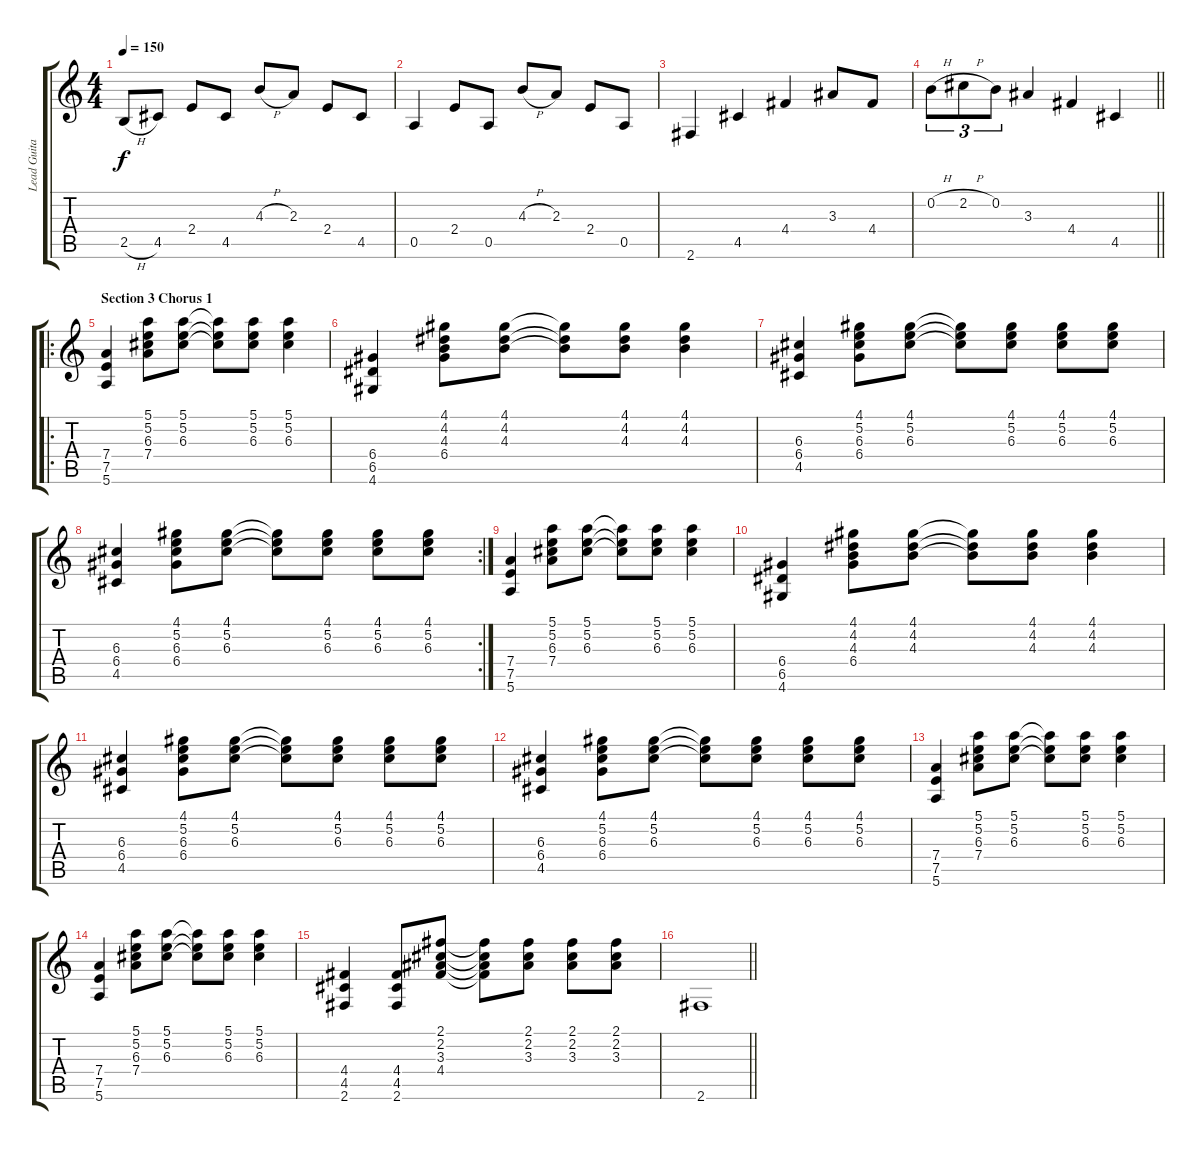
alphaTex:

\track ("Lead Guitar" "Lead Guita") {instrument electricguitarclean}
\staff {score tabs}
\tuning (E4 B3 G3 D3 A2 E2) {hide}
\ts (4 4)
\tempo 150
\clef g2
\ks c
2.5{h}.8{dy f} 4.5.8 2.4.8 4.5.8 4.3{h}.8 2.3.8 2.4.8 4.5.8 |
0.5.4 2.4.8 0.5.8 4.3{h}.8 2.3.8 2.4.8 0.5.8 |
2.6.4 4.5.4 4.4.4 3.3.8 4.4.8 |
\barLineRight lightlight
0.2{h}.8{tu (3 2)} 2.2{h}.8{tu (3 2)} 0.2.8{tu (3 2)} 3.3.4 4.4.4 4.5.4 |
\ro
\section ("" "Section 3 Chorus 1")
(7.4 7.5 5.6).4 (5.1 5.2 6.3 7.4).8 (5.1 5.2 6.3).8 (5.1{t} 5.2{t} 6.3{t}).8 (5.1 5.2 6.3).8 (5.1 5.2 6.3).4 |
(6.4 6.5 4.6).4 (4.1 4.2 4.3 6.4).8 (4.1 4.2 4.3).8 (4.1{t} 4.2{t} 4.3{t}).8 (4.1 4.2 4.3).8 (4.1 4.2 4.3).4 |
(6.3 6.4 4.5).4 (4.1 5.2 6.3 6.4).8 (4.1 5.2 6.3).8 (4.1{t} 5.2{t} 6.3{t}).8 (4.1 5.2 6.3).8 (4.1 5.2 6.3).8 (4.1 5.2 6.3).8 |
\rc 2
(6.3 6.4 4.5).4 (4.1 5.2 6.3 6.4).8 (4.1 5.2 6.3).8 (4.1{t} 5.2{t} 6.3{t}).8 (4.1 5.2 6.3).8 (4.1 5.2 6.3).8 (4.1 5.2 6.3).8 |
(7.4 7.5 5.6).4 (5.1 5.2 6.3 7.4).8 (5.1 5.2 6.3).8 (5.1{t} 5.2{t} 6.3{t}).8 (5.1 5.2 6.3).8 (5.1 5.2 6.3).4 |
(6.4 6.5 4.6).4 (4.1 4.2 4.3 6.4).8 (4.1 4.2 4.3).8 (4.1{t} 4.2{t} 4.3{t}).8 (4.1 4.2 4.3).8 (4.1 4.2 4.3).4 |
(6.3 6.4 4.5).4 (4.1 5.2 6.3 6.4).8 (4.1 5.2 6.3).8 (4.1{t} 5.2{t} 6.3{t}).8 (4.1 5.2 6.3).8 (4.1 5.2 6.3).8 (4.1 5.2 6.3).8 |
(6.3 6.4 4.5).4 (4.1 5.2 6.3 6.4).8 (4.1 5.2 6.3).8 (4.1{t} 5.2{t} 6.3{t}).8 (4.1 5.2 6.3).8 (4.1 5.2 6.3).8 (4.1 5.2 6.3).8 |
(7.4 7.5 5.6).4 (5.1 5.2 6.3 7.4).8 (5.1 5.2 6.3).8 (5.1{t} 5.2{t} 6.3{t}).8 (5.1 5.2 6.3).8 (5.1 5.2 6.3).4 |
(7.4 7.5 5.6).4 (5.1 5.2 6.3 7.4).8 (5.1 5.2 6.3).8 (5.1{t} 5.2{t} 6.3{t}).8 (5.1 5.2 6.3).8 (5.1 5.2 6.3).4 |
(4.4 4.5 2.6).4 (4.4 4.5 2.6).8 (2.1 2.2 3.3 4.4).8 (2.1{t} 2.2{t} 3.3{t} 4.4{t}).8 (2.1 2.2 3.3).8 (2.1 2.2 3.3).8 (2.1 2.2 3.3).8 |
\barLineRight lightlight
2.6.1
